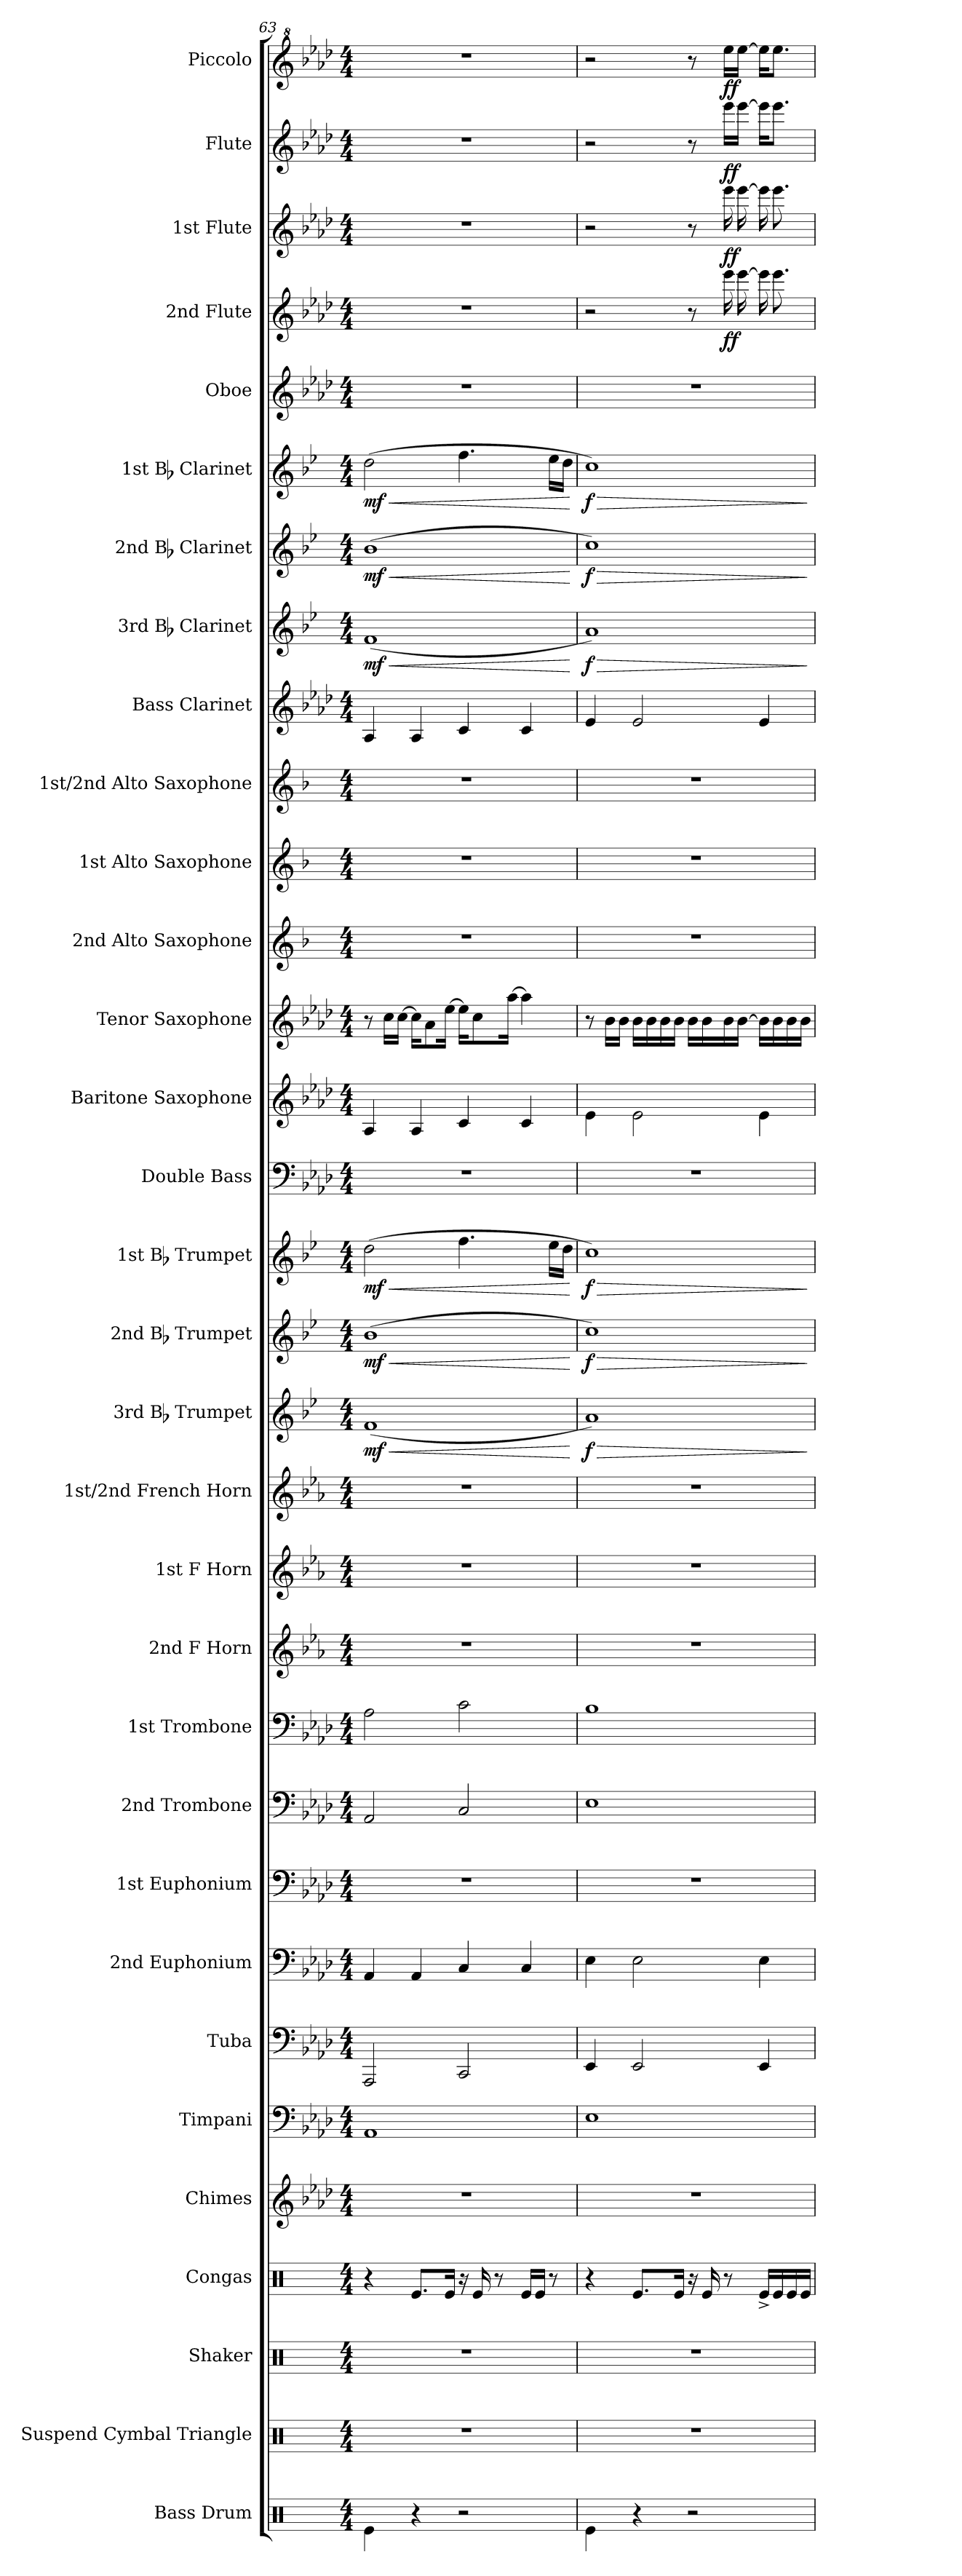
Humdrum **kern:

**kern	**kern	**kern	**kern	**kern	**kern	**kern	**kern	**kern	**kern	**kern	**kern	**kern	**kern	**kern	**dynam	**kern	**dynam	**kern	**dynam	**kern	**kern	**kern	**kern	**kern	**kern	**kern	**kern	**dynam	**kern	**dynam	**kern	**dynam	**kern	**kern	**dynam	**kern	**dynam	**kern	**dynam	**kern	**dynam
*part32	*part31	*part30	*part29	*part28	*part27	*part26	*part25	*part24	*part23	*part22	*part21	*part20	*part19	*part18	*part18	*part17	*part17	*part16	*part16	*part15	*part14	*part13	*part12	*part11	*part10	*part9	*part8	*part8	*part7	*part7	*part6	*part6	*part5	*part4	*part4	*part3	*part3	*part2	*part2	*part1	*part1
*staff32	*staff31	*staff30	*staff29	*staff28	*staff27	*staff26	*staff25	*staff24	*staff23	*staff22	*staff21	*staff20	*staff19	*staff18	*staff18	*staff17	*staff17	*staff16	*staff16	*staff15	*staff14	*staff13	*staff12	*staff11	*staff10	*staff9	*staff8	*staff8	*staff7	*staff7	*staff6	*staff6	*staff5	*staff4	*staff4	*staff3	*staff3	*staff2	*staff2	*staff1	*staff1
*I"Bass Drum	*I"Suspend Cymbal Triangle	*I"Shaker	*I"Congas	*I"Chimes	*I"Timpani	*I"Tuba	*I"2nd Euphonium	*I"1st Euphonium	*I"2nd Trombone	*I"1st Trombone	*I"2nd F Horn	*I"1st F Horn	*I"1st/2nd French Horn	*I"3rd Bb Trumpet	*	*I"2nd Bb Trumpet	*	*I"1st Bb Trumpet	*	*I"Double Bass	*I"Baritone Saxophone	*I"Tenor Saxophone	*I"2nd Alto Saxophone	*I"1st Alto Saxophone	*I"1st/2nd Alto Saxophone	*I"Bass Clarinet	*I"3rd Bb Clarinet	*	*I"2nd Bb Clarinet	*	*I"1st Bb Clarinet	*	*I"Oboe	*I"2nd Flute	*	*I"1st Flute	*	*I"Flute	*	*I"Piccolo	*
*I'B. Dr.	*I'Sus.C Tri.	*I'Sh.	*I'Co.	*I'Chm.	*I'Timp.	*I'Tba.	*I'Euph. 2	*I'Euph. 1	*I'Tbn. 2	*I'Tbn. 1	*I'F Hn. 2	*I'F Hn. 1	*I'F Hn. 1/2	*I'Tpt. 3	*	*I'Tpt. 2	*	*I'Tpt. 1	*	*I'D. Bass	*I'Bar. Sax	*I'T. Sax.	*I'A. Sax. 2	*I'A. Sax. 1	*I'A. Sax. 1/2	*I'B. Cl.	*I'Cl. 3	*	*I'Cl. 2	*	*I'Cl. 1	*	*I'Ob.	*I'Fl. 2	*	*I'Fl. 1	*	*I'Fl.	*	*I'Picc.	*
*clefX	*clefX	*clefX	*clefX	*clefG2	*clefF4	*clefF4	*clefF4	*clefF4	*clefF4	*clefF4	*clefG2	*clefG2	*clefG2	*clefG2	*	*clefG2	*	*clefG2	*	*clefF4	*clefG2	*clefG2	*clefG2	*clefG2	*clefG2	*clefG2	*clefG2	*	*clefG2	*	*clefG2	*	*clefG2	*clefG2	*	*clefG2	*	*clefG2	*	*clefG^2	*
*	*	*	*	*	*	*	*	*	*	*	*ITrd4c7	*ITrd4c7	*ITrd4c7	*ITrd1c2	*	*ITrd1c2	*	*ITrd1c2	*	*ITrd7c12	*ITrd12c21	*ITrd8c14	*ITrd5c9	*ITrd5c9	*ITrd5c9	*ITrd8c14	*ITrd1c2	*	*ITrd1c2	*	*ITrd1c2	*	*	*	*	*	*	*	*	*ITrd-7c-12	*
*k[]	*k[]	*k[]	*k[]	*k[b-e-a-d-]	*k[b-e-a-d-]	*k[b-e-a-d-]	*k[b-e-a-d-]	*k[b-e-a-d-]	*k[b-e-a-d-]	*k[b-e-a-d-]	*k[b-e-a-d-]	*k[b-e-a-d-]	*k[b-e-a-d-]	*k[b-e-a-d-]	*	*k[b-e-a-d-]	*	*k[b-e-a-d-]	*	*k[b-e-a-d-]	*k[b-e-a-d-]	*k[b-e-a-d-]	*k[b-e-a-d-]	*k[b-e-a-d-]	*k[b-e-a-d-]	*k[b-e-a-d-]	*k[b-e-a-d-]	*	*k[b-e-a-d-]	*	*k[b-e-a-d-]	*	*k[b-e-a-d-]	*k[b-e-a-d-]	*	*k[b-e-a-d-]	*	*k[b-e-a-d-]	*	*k[b-e-a-d-]	*
*M4/4	*M4/4	*M4/4	*M4/4	*M4/4	*M4/4	*M4/4	*M4/4	*M4/4	*M4/4	*M4/4	*M4/4	*M4/4	*M4/4	*M4/4	*	*M4/4	*	*M4/4	*	*M4/4	*M4/4	*M4/4	*M4/4	*M4/4	*M4/4	*M4/4	*M4/4	*	*M4/4	*	*M4/4	*	*M4/4	*M4/4	*	*M4/4	*	*M4/4	*	*M4/4	*
=63	=63	=63	=63	=63	=63	=63	=63	=63	=63	=63	=63	=63	=63	=63	=63	=63	=63	=63	=63	=63	=63	=63	=63	=63	=63	=63	=63	=63	=63	=63	=63	=63	=63	=63	=63	=63	=63	=63	=63	=63	=63
!	!	!	!	!	!	!	!	!	!	!	!	!	!	!	!LO:HP:b	!	!LO:HP:b	!	!LO:HP:b	!	!	!	!	!	!	!	!	!LO:HP:b	!	!LO:HP:b	!	!LO:HP:b	!	!	!	!	!	!	!	!	!
!	!	!	!	!	!	!	!	!	!	!	!	!	!	!	!LO:DY:n=1:b	!	!LO:DY:n=1:b	!	!LO:DY:n=1:b	!	!	!	!	!	!	!	!	!LO:DY:n=1:b	!	!LO:DY:n=1:b	!	!LO:DY:n=1:b	!	!	!	!	!	!	!	!	!
4Re\	1r	1r	4r	1r	1AA-	2AAA-/	4AA-/	1r	2AA-/	2A-\	1r	1r	1r	(1e-	< mf	(1a-	< mf	(2cc\	< mf	1r	4AA-/	8r	1r	1r	1r	4AA-/	(1e-	< mf	(1a-	< mf	(2cc\	< mf	1r	1r	.	1r	.	1r	.	1r	.
.	.	.	.	.	.	.	.	.	.	.	.	.	.	.	.	.	.	.	.	.	.	16c\LL	.	.	.	.	.	.	.	.	.	.	.	.	.	.	.	.	.	.	.
.	.	.	.	.	.	.	.	.	.	.	.	.	.	.	.	.	.	.	.	.	.	[16c\JJ	.	.	.	.	.	.	.	.	.	.	.	.	.	.	.	.	.	.	.
4r	.	.	8.Re/L	.	.	.	4AA-/	.	.	.	.	.	.	.	.	.	.	.	.	.	4AA-/	16c\KL]	.	.	.	4AA-/	.	.	.	.	.	.	.	.	.	.	.	.	.	.	.
.	.	.	.	.	.	.	.	.	.	.	.	.	.	.	.	.	.	.	.	.	.	8A-\	.	.	.	.	.	.	.	.	.	.	.	.	.	.	.	.	.	.	.
.	.	.	16Re/Jk	.	.	.	.	.	.	.	.	.	.	.	.	.	.	.	.	.	.	[16e-\Jk	.	.	.	.	.	.	.	.	.	.	.	.	.	.	.	.	.	.	.
2r	.	.	16r	.	.	2CC/	4C/	.	2C/	2c\	.	.	.	.	.	.	.	4.ee-\	.	.	4C/	16e-\KL]	.	.	.	4C/	.	.	.	.	4.ee-\	.	.	.	.	.	.	.	.	.	.
.	.	.	16Re/	.	.	.	.	.	.	.	.	.	.	.	.	.	.	.	.	.	.	8c\	.	.	.	.	.	.	.	.	.	.	.	.	.	.	.	.	.	.	.
.	.	.	8r	.	.	.	.	.	.	.	.	.	.	.	.	.	.	.	.	.	.	.	.	.	.	.	.	.	.	.	.	.	.	.	.	.	.	.	.	.	.
.	.	.	.	.	.	.	.	.	.	.	.	.	.	.	.	.	.	.	.	.	.	[16a-\Jk	.	.	.	.	.	.	.	.	.	.	.	.	.	.	.	.	.	.	.
.	.	.	16Re/LL	.	.	.	4C/	.	.	.	.	.	.	.	.	.	.	.	.	.	4C/	4a-\]	.	.	.	4C/	.	.	.	.	.	.	.	.	.	.	.	.	.	.	.
.	.	.	16Re/JJ	.	.	.	.	.	.	.	.	.	.	.	.	.	.	.	.	.	.	.	.	.	.	.	.	.	.	.	.	.	.	.	.	.	.	.	.	.	.
.	.	.	8r	.	.	.	.	.	.	.	.	.	.	.	.	.	.	16dd-\LL	.	.	.	.	.	.	.	.	.	.	.	.	16dd-\LL	.	.	.	.	.	.	.	.	.	.
.	.	.	.	.	.	.	.	.	.	.	.	.	.	.	.	.	.	16cc\JJ	.	.	.	.	.	.	.	.	.	.	.	.	16cc\JJ	.	.	.	.	.	.	.	.	.	.
.	.	.	.	.	.	.	.	.	.	.	.	.	.	.	[	.	[	.	[	.	.	.	.	.	.	.	.	[	.	[	.	[	.	.	.	.	.	.	.	.	.
=64	=64	=64	=64	=64	=64	=64	=64	=64	=64	=64	=64	=64	=64	=64	=64	=64	=64	=64	=64	=64	=64	=64	=64	=64	=64	=64	=64	=64	=64	=64	=64	=64	=64	=64	=64	=64	=64	=64	=64	=64	=64
!	!	!	!	!	!	!	!	!	!	!	!	!	!	!	!LO:HP:b	!	!LO:HP:b	!	!LO:HP:b	!	!	!	!	!	!	!	!	!LO:HP:b	!	!LO:HP:b	!	!LO:HP:b	!	!	!	!	!	!	!	!	!
!	!	!	!	!	!	!	!	!	!	!	!	!	!	!	!LO:DY:n=1:b	!	!LO:DY:n=1:b	!	!LO:DY:n=1:b	!	!	!	!	!	!	!	!	!LO:DY:n=1:b	!	!LO:DY:n=1:b	!	!LO:DY:n=1:b	!	!	!	!	!	!	!	!	!
4Re\	1r	1r	4r	1r	1E-	4EE-/	4E-\	1r	1E-	1B-	1r	1r	1r	1g)	> f	1b-)	> f	1b-)	> f	1r	4E-\	8r	1r	1r	1r	4E-/	1g)	> f	1b-)	> f	1b-)	> f	1r	2r	.	2r	.	2r	.	2r	.
.	.	.	.	.	.	.	.	.	.	.	.	.	.	.	.	.	.	.	.	.	.	16B-\LL	.	.	.	.	.	.	.	.	.	.	.	.	.	.	.	.	.	.	.
.	.	.	.	.	.	.	.	.	.	.	.	.	.	.	.	.	.	.	.	.	.	16B-\JJ	.	.	.	.	.	.	.	.	.	.	.	.	.	.	.	.	.	.	.
4r	.	.	8.Re/L	.	.	2EE-/	2E-\	.	.	.	.	.	.	.	.	.	.	.	.	.	2E-\	16B-\LL	.	.	.	2E-/	.	.	.	.	.	.	.	.	.	.	.	.	.	.	.
.	.	.	.	.	.	.	.	.	.	.	.	.	.	.	.	.	.	.	.	.	.	16B-\	.	.	.	.	.	.	.	.	.	.	.	.	.	.	.	.	.	.	.
.	.	.	.	.	.	.	.	.	.	.	.	.	.	.	.	.	.	.	.	.	.	16B-\	.	.	.	.	.	.	.	.	.	.	.	.	.	.	.	.	.	.	.
.	.	.	16Re/Jk	.	.	.	.	.	.	.	.	.	.	.	.	.	.	.	.	.	.	16B-\JJ	.	.	.	.	.	.	.	.	.	.	.	.	.	.	.	.	.	.	.
2r	.	.	16r	.	.	.	.	.	.	.	.	.	.	.	.	.	.	.	.	.	.	16B-\LL	.	.	.	.	.	.	.	.	.	.	.	8r	.	8r	.	8r	.	8r	.
.	.	.	16Re/	.	.	.	.	.	.	.	.	.	.	.	.	.	.	.	.	.	.	16B-\	.	.	.	.	.	.	.	.	.	.	.	.	.	.	.	.	.	.	.
!	!	!	!	!	!	!	!	!	!	!	!	!	!	!	!	!	!	!	!	!	!	!	!	!	!	!	!	!	!	!	!	!	!	!	!LO:DY:b	!	!LO:DY:b	!	!LO:DY:b	!	!LO:DY:b
.	.	.	8r	.	.	.	.	.	.	.	.	.	.	.	.	.	.	.	.	.	.	16B-\	.	.	.	.	.	.	.	.	.	.	.	16eee-\	ff	16eee-\	ff	16eee-\LL	ff	16eeee-\LL	ff
.	.	.	.	.	.	.	.	.	.	.	.	.	.	.	.	.	.	.	.	.	.	[16B-\JJ	.	.	.	.	.	.	.	.	.	.	.	[16eee-\	.	[16eee-\	.	[16eee-\JJ	.	[16eeee-\JJ	.
.	.	.	16Re^/LL	.	.	4EE-/	4E-\	.	.	.	.	.	.	.	.	.	.	.	.	.	4E-\	16B-\LL]	.	.	.	4E-/	.	.	.	.	.	.	.	16eee-\]	.	16eee-\]	.	16eee-\KL]	.	16eeee-\KL]	.
.	.	.	16Re/	.	.	.	.	.	.	.	.	.	.	.	.	.	.	.	.	.	.	16B-\	.	.	.	.	.	.	.	.	.	.	.	8.eee-\	.	8.eee-\	.	8.eee-\J	.	8.eeee-\J	.
.	.	.	16Re/	.	.	.	.	.	.	.	.	.	.	.	.	.	.	.	.	.	.	16B-\	.	.	.	.	.	.	.	.	.	.	.	.	.	.	.	.	.	.	.
.	.	.	16Re/JJ	.	.	.	.	.	.	.	.	.	.	.	.	.	.	.	.	.	.	16B-\JJ	.	.	.	.	.	.	.	.	.	.	.	.	.	.	.	.	.	.	.
.	.	.	.	.	.	.	.	.	.	.	.	.	.	.	]	.	]	.	]	.	.	.	.	.	.	.	.	]	.	]	.	]	.	.	.	.	.	.	.	.	.
=	=	=	=	=	=	=	=	=	=	=	=	=	=	=	=	=	=	=	=	=	=	=	=	=	=	=	=	=	=	=	=	=	=	=	=	=	=	=	=	=	=
*-	*-	*-	*-	*-	*-	*-	*-	*-	*-	*-	*-	*-	*-	*-	*-	*-	*-	*-	*-	*-	*-	*-	*-	*-	*-	*-	*-	*-	*-	*-	*-	*-	*-	*-	*-	*-	*-	*-	*-	*-	*-
